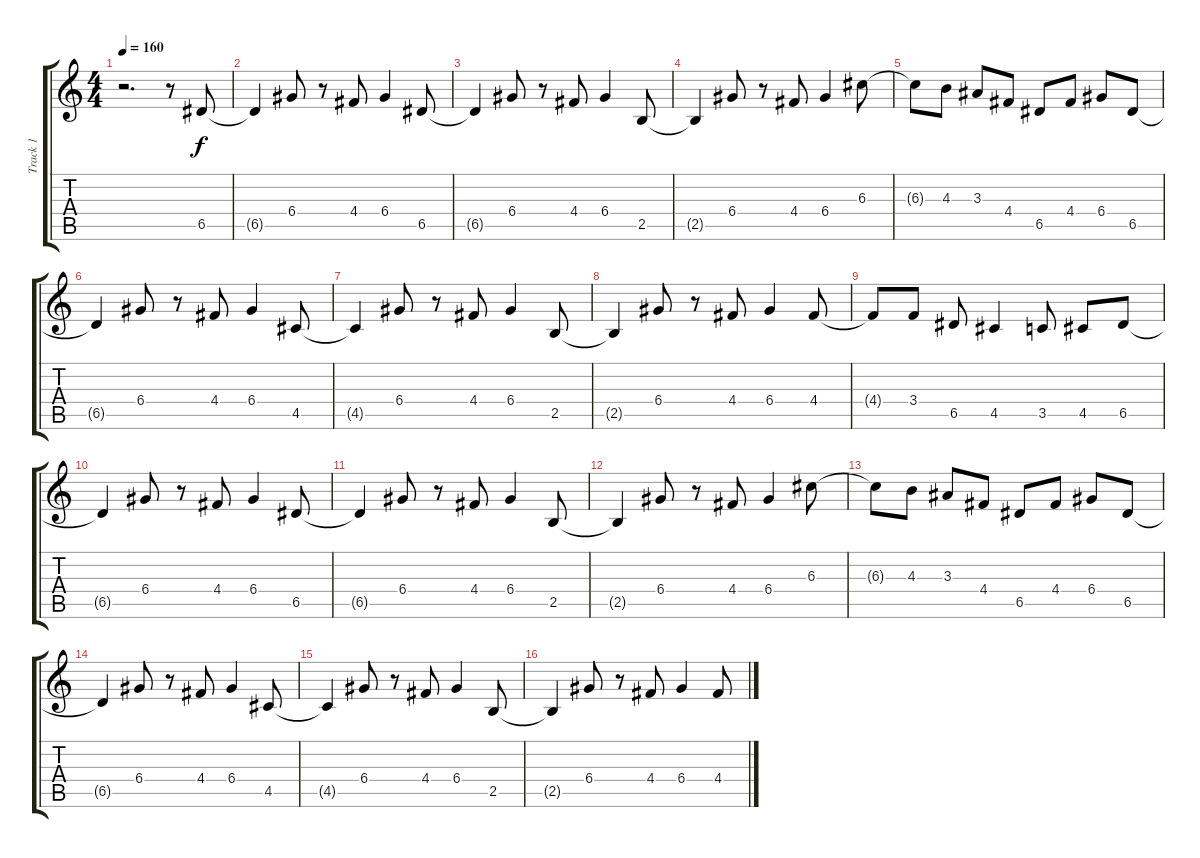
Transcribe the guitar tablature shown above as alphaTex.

\track ("Track 1" "Track 1") {instrument distortionguitar}
\staff {score tabs}
\tuning (E4 B3 G3 D3 A2 E2) {hide}
\ts (4 4)
\tempo 160
\clef g2
\ks c
r.2{d dy f} r.8 6.5.8 |
6.5{t}.4 6.4.8 r.8 4.4.8 6.4.4 6.5.8 |
6.5{t}.4 6.4.8 r.8 4.4.8 6.4.4 2.5.8 |
2.5{t}.4 6.4.8 r.8 4.4.8 6.4.4 6.3.8 |
6.3{t}.8 4.3.8 3.3.8 4.4.8 6.5.8 4.4.8 6.4.8 6.5.8 |
6.5{t}.4 6.4.8 r.8 4.4.8 6.4.4 4.5.8 |
4.5{t}.4 6.4.8 r.8 4.4.8 6.4.4 2.5.8 |
2.5{t}.4 6.4.8 r.8 4.4.8 6.4.4 4.4.8 |
4.4{t}.8 3.4.8 6.5.8 4.5.4 3.5.8 4.5.8 6.5.8 |
6.5{t}.4 6.4.8 r.8 4.4.8 6.4.4 6.5.8 |
6.5{t}.4 6.4.8 r.8 4.4.8 6.4.4 2.5.8 |
2.5{t}.4 6.4.8 r.8 4.4.8 6.4.4 6.3.8 |
6.3{t}.8 4.3.8 3.3.8 4.4.8 6.5.8 4.4.8 6.4.8 6.5.8 |
6.5{t}.4 6.4.8 r.8 4.4.8 6.4.4 4.5.8 |
4.5{t}.4 6.4.8 r.8 4.4.8 6.4.4 2.5.8 |
2.5{t}.4 6.4.8 r.8 4.4.8 6.4.4 4.4.8
